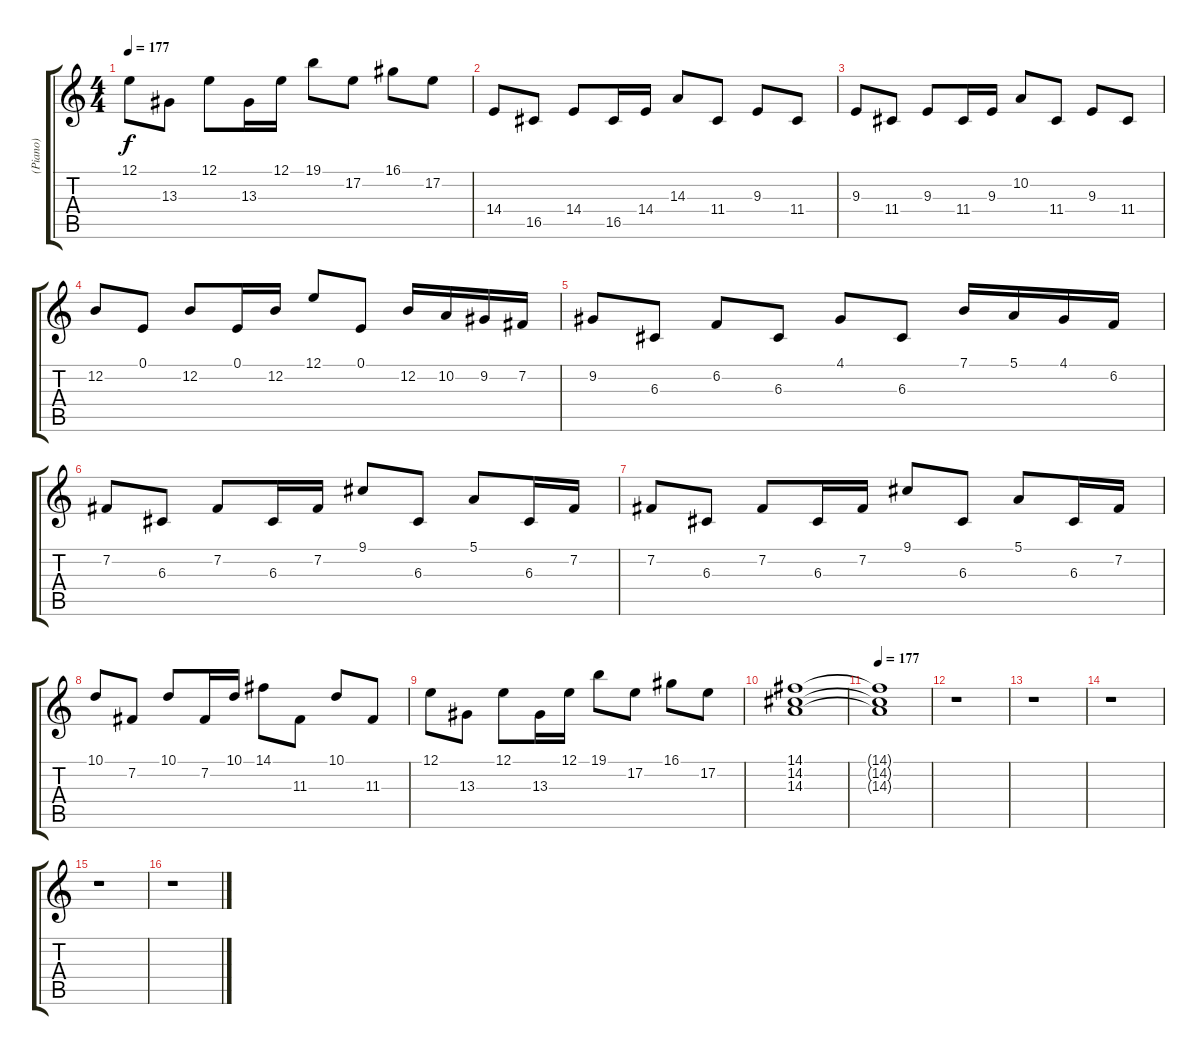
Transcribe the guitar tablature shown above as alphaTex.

\track (" (Piano)" " (Piano)") {instrument brightacousticpiano}
\staff {score tabs}
\tuning (E4 B3 G3 D3 A2 E2) {hide}
\ts (4 4)
\tempo 177
\clef g2
\ks c
12.1.8{dy f} 13.3.8 12.1.8 13.3.16 12.1.16 19.1.8 17.2.8 16.1.8 17.2.8 |
14.4.8 16.5.8 14.4.8 16.5.16 14.4.16 14.3.8 11.4.8 9.3.8 11.4.8 |
9.3.8 11.4.8 9.3.8 11.4.16 9.3.16 10.2.8 11.4.8 9.3.8 11.4.8 |
12.2.8 0.1.8 12.2.8 0.1.16 12.2.16 12.1.8 0.1.8 12.2.16 10.2.16 9.2.16 7.2.16 |
9.2.8 6.3.8 6.2.8 6.3.8 4.1.8 6.3.8 7.1.16 5.1.16 4.1.16 6.2.16 |
7.2.8 6.3.8 7.2.8 6.3.16 7.2.16 9.1.8 6.3.8 5.1.8 6.3.16 7.2.16 |
7.2.8 6.3.8 7.2.8 6.3.16 7.2.16 9.1.8 6.3.8 5.1.8 6.3.16 7.2.16 |
10.1.8 7.2.8 10.1.8 7.2.16 10.1.16 14.1.8 11.3.8 10.1.8 11.3.8 |
12.1.8 13.3.8 12.1.8 13.3.16 12.1.16 19.1.8 17.2.8 16.1.8 17.2.8 |
(14.1 14.2 14.3).1 |
\tempo 177
(14.1{t} 14.2{t} 14.3{t}).1 |
r.1 |
r.1 |
r.1 |
r.1 |
r.1
